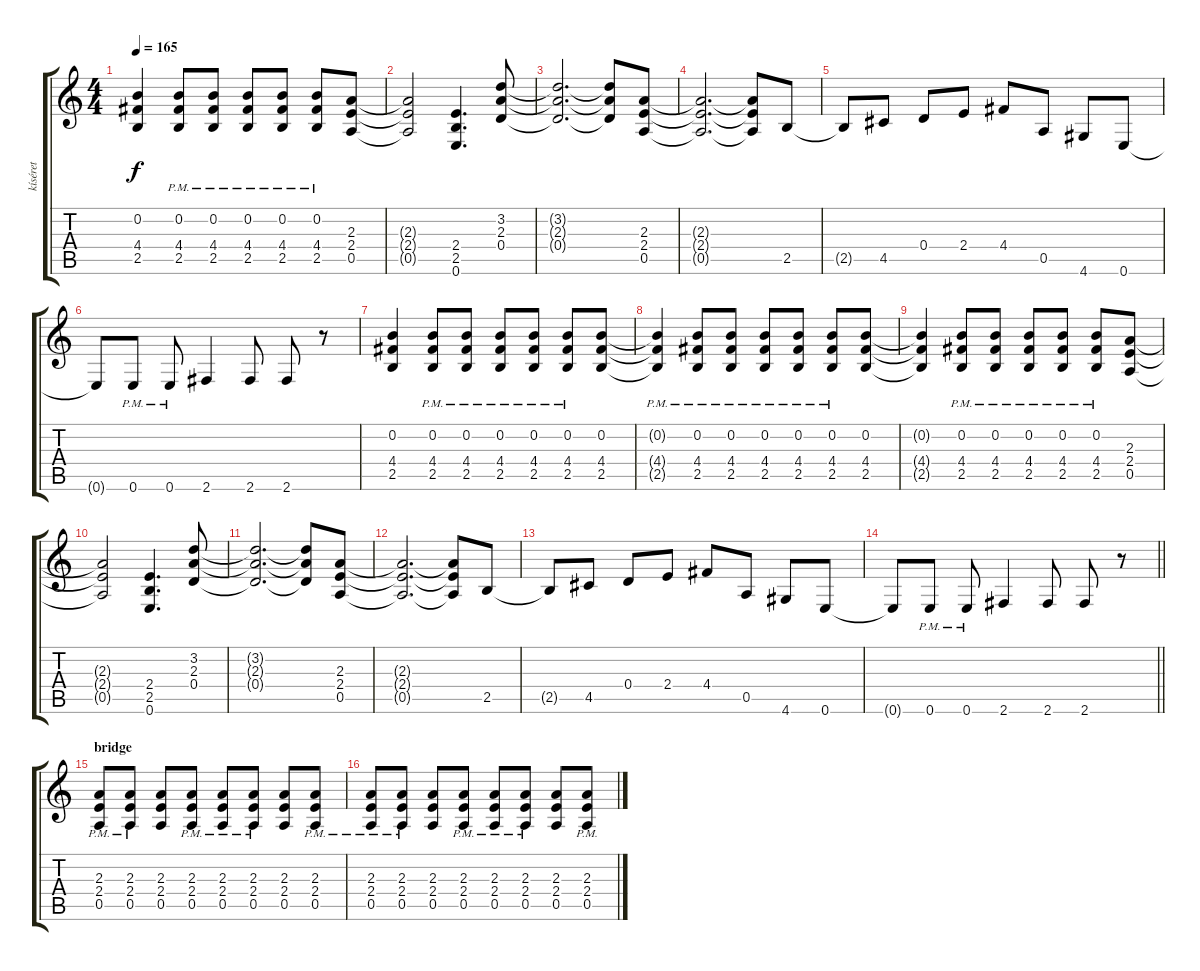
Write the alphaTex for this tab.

\track ("kíséret" "kíséret") {instrument distortionguitar}
\staff {score tabs}
\tuning (E4 B3 G3 D3 A2 E2) {hide}
\ts (4 4)
\tempo 165
\clef g2
\ks c
(0.2{t} 4.4{t} 2.5{t}).4{dy f} (0.2{pm} 4.4{pm} 2.5{pm}).8 (0.2{pm} 4.4{pm} 2.5{pm}).8 (0.2{pm} 4.4{pm} 2.5{pm}).8 (0.2{pm} 4.4{pm} 2.5{pm}).8 (0.2{pm} 4.4{pm} 2.5{pm}).8 (2.3 2.4 0.5).8 |
(2.3{t} 2.4{t} 0.5{t}).2 (2.4 2.5 0.6).4{d} (3.2 2.3 0.4).8 |
(3.2{t} 2.3{t} 0.4{t}).2{d} (3.2{t} 2.3{t} 0.4{t}).8 (2.3 2.4 0.5).8 |
(2.3{t} 2.4{t} 0.5{t}).2{d} (2.3{t} 2.4{t} 0.5{t}).8 2.5.8 |
2.5{t}.8 4.5.8 0.4.8 2.4.8 4.4.8 0.5.8 4.6.8 0.6.8 |
0.6{t}.8 0.6{pm}.8 0.6{pm}.8 2.6.4 2.6.8 2.6.8 r.8 |
(0.2 4.4 2.5).4 (0.2{pm} 4.4{pm} 2.5{pm}).8 (0.2{pm} 4.4{pm} 2.5{pm}).8 (0.2{pm} 4.4{pm} 2.5{pm}).8 (0.2{pm} 4.4{pm} 2.5{pm}).8 (0.2{pm} 4.4{pm} 2.5{pm}).8 (0.2 4.4 2.5).8 |
(0.2{pm t} 4.4{pm t} 2.5{pm t}).4 (0.2{pm} 4.4{pm} 2.5{pm}).8 (0.2{pm} 4.4{pm} 2.5{pm}).8 (0.2{pm} 4.4{pm} 2.5{pm}).8 (0.2{pm} 4.4{pm} 2.5{pm}).8 (0.2{pm} 4.4{pm} 2.5{pm}).8 (0.2 4.4 2.5).8 |
(0.2{t} 4.4{t} 2.5{t}).4 (0.2{pm} 4.4{pm} 2.5{pm}).8 (0.2{pm} 4.4{pm} 2.5{pm}).8 (0.2{pm} 4.4{pm} 2.5{pm}).8 (0.2{pm} 4.4{pm} 2.5{pm}).8 (0.2{pm} 4.4{pm} 2.5{pm}).8 (2.3 2.4 0.5).8 |
(2.3{t} 2.4{t} 0.5{t}).2 (2.4 2.5 0.6).4{d} (3.2 2.3 0.4).8 |
(3.2{t} 2.3{t} 0.4{t}).2{d} (3.2{t} 2.3{t} 0.4{t}).8 (2.3 2.4 0.5).8 |
(2.3{t} 2.4{t} 0.5{t}).2{d} (2.3{t} 2.4{t} 0.5{t}).8 2.5.8 |
2.5{t}.8 4.5.8 0.4.8 2.4.8 4.4.8 0.5.8 4.6.8 0.6.8 |
\barLineRight lightlight
0.6{t}.8 0.6{pm}.8 0.6{pm}.8 2.6.4 2.6.8 2.6.8 r.8 |
\section ("" "bridge")
(2.3{pm} 2.4{pm} 0.5{pm}).8 (2.3{pm} 2.4{pm} 0.5{pm}).8 (2.3 2.4 0.5).8 (2.3{pm} 2.4{pm} 0.5{pm}).8 (2.3{pm} 2.4{pm} 0.5{pm}).8 (2.3{pm} 2.4{pm} 0.5{pm}).8 (2.3 2.4 0.5).8 (2.3{pm} 2.4{pm} 0.5{pm}).8 |
(2.3{pm} 2.4{pm} 0.5{pm}).8 (2.3{pm} 2.4{pm} 0.5{pm}).8 (2.3 2.4 0.5).8 (2.3{pm} 2.4{pm} 0.5{pm}).8 (2.3{pm} 2.4{pm} 0.5{pm}).8 (2.3{pm} 2.4{pm} 0.5{pm}).8 (2.3 2.4 0.5).8 (2.3{pm} 2.4{pm} 0.5{pm}).8
